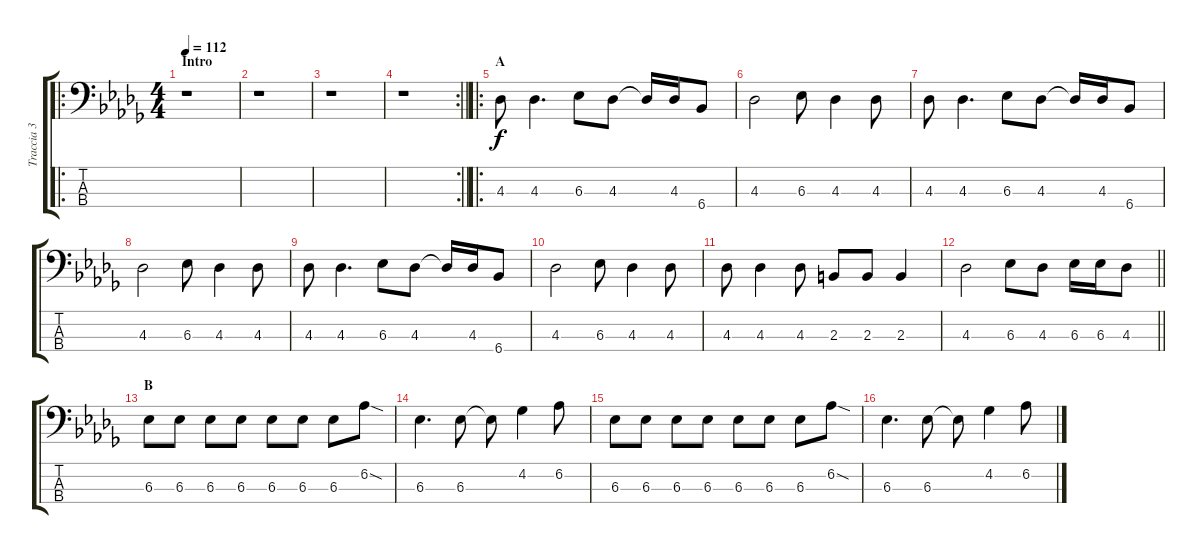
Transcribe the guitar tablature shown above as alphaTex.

\track ("Traccia 3" "Traccia 3") {instrument electricbassfinger}
\staff {score tabs}
\tuning (G2 D2 A1 E1) {hide}
\ro
\ts (4 4)
\section ("" "Intro")
\tempo 112
\clef f4
\ks db
r.1{dy f instrument electricbassfinger} |
r.1 |
r.1 |
\rc 2
\barLineRight lightlight
r.1 |
\ro
\section ("" "A")
4.3.8 4.3.4{d} 6.3.8 4.3.8 4.3{t}.16 4.3.16 6.4.8 |
4.3.2 6.3.8 4.3.4 4.3.8 |
4.3.8 4.3.4{d} 6.3.8 4.3.8 4.3{t}.16 4.3.16 6.4.8 |
4.3.2 6.3.8 4.3.4 4.3.8 |
4.3.8 4.3.4{d} 6.3.8 4.3.8 4.3{t}.16 4.3.16 6.4.8 |
4.3.2 6.3.8 4.3.4 4.3.8 |
4.3.8 4.3.4 4.3.8 2.3.8 2.3.8 2.3.4 |
\barLineRight lightlight
4.3.2 6.3.8 4.3.8 6.3.16 6.3.16 4.3.8 |
\section ("" "B")
6.3.8 6.3.8 6.3.8 6.3.8 6.3.8 6.3.8 6.3.8 6.2{sod}.8 |
6.3.4{d} 6.3.8 6.3{t}.8 4.2.4 6.2.8 |
6.3.8 6.3.8 6.3.8 6.3.8 6.3.8 6.3.8 6.3.8 6.2{sod}.8 |
6.3.4{d} 6.3.8 6.3{t}.8 4.2.4 6.2.8
